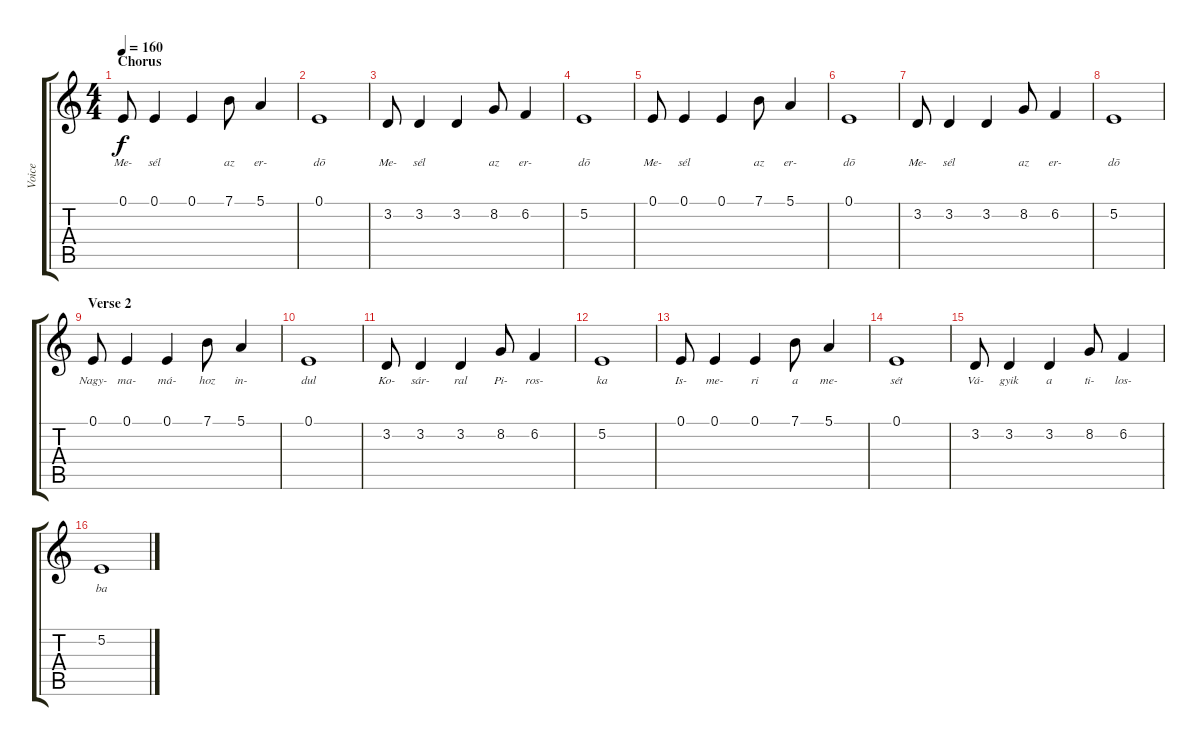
\track ("Voice" "Voice") {instrument cello}
\staff {score tabs}
\tuning (E4 B3 G3 D3 A2 E2) {hide}
\ts (4 4)
\section ("" "Chorus")
\tempo 160
\clef g2
\ks c
0.1.8{lyrics (0 "Me-") lyrics (1 "") lyrics (2 "") lyrics (3 "") lyrics (4 "") dy f} 0.1.4{lyrics (0 "sél") lyrics (1 "") lyrics (2 "") lyrics (3 "") lyrics (4 "")} 0.1.4{lyrics (0 "") lyrics (1 "") lyrics (2 "") lyrics (3 "") lyrics (4 "")} 7.1.8{lyrics (0 "az") lyrics (1 "") lyrics (2 "") lyrics (3 "") lyrics (4 "")} 5.1.4{lyrics (0 "er-") lyrics (1 "") lyrics (2 "") lyrics (3 "") lyrics (4 "")} |
0.1.1{lyrics (0 "dõ") lyrics (1 "") lyrics (2 "") lyrics (3 "") lyrics (4 "")} |
3.2.8{lyrics (0 "Me-") lyrics (1 "") lyrics (2 "") lyrics (3 "") lyrics (4 "")} 3.2.4{lyrics (0 "sél") lyrics (1 "") lyrics (2 "") lyrics (3 "") lyrics (4 "")} 3.2.4{lyrics (0 "") lyrics (1 "") lyrics (2 "") lyrics (3 "") lyrics (4 "")} 8.2.8{lyrics (0 "az") lyrics (1 "") lyrics (2 "") lyrics (3 "") lyrics (4 "")} 6.2.4{lyrics (0 "er-") lyrics (1 "") lyrics (2 "") lyrics (3 "") lyrics (4 "")} |
5.2.1{lyrics (0 "dõ") lyrics (1 "") lyrics (2 "") lyrics (3 "") lyrics (4 "")} |
0.1.8{lyrics (0 "Me-") lyrics (1 "") lyrics (2 "") lyrics (3 "") lyrics (4 "")} 0.1.4{lyrics (0 "sél") lyrics (1 "") lyrics (2 "") lyrics (3 "") lyrics (4 "")} 0.1.4{lyrics (0 "") lyrics (1 "") lyrics (2 "") lyrics (3 "") lyrics (4 "")} 7.1.8{lyrics (0 "az") lyrics (1 "") lyrics (2 "") lyrics (3 "") lyrics (4 "")} 5.1.4{lyrics (0 "er-") lyrics (1 "") lyrics (2 "") lyrics (3 "") lyrics (4 "")} |
0.1.1{lyrics (0 "dõ") lyrics (1 "") lyrics (2 "") lyrics (3 "") lyrics (4 "")} |
3.2.8{lyrics (0 "Me-") lyrics (1 "") lyrics (2 "") lyrics (3 "") lyrics (4 "")} 3.2.4{lyrics (0 "sél") lyrics (1 "") lyrics (2 "") lyrics (3 "") lyrics (4 "")} 3.2.4{lyrics (0 "") lyrics (1 "") lyrics (2 "") lyrics (3 "") lyrics (4 "")} 8.2.8{lyrics (0 "az") lyrics (1 "") lyrics (2 "") lyrics (3 "") lyrics (4 "")} 6.2.4{lyrics (0 "er-") lyrics (1 "") lyrics (2 "") lyrics (3 "") lyrics (4 "")} |
5.2.1{lyrics (0 "dõ") lyrics (1 "") lyrics (2 "") lyrics (3 "") lyrics (4 "")} |
\section ("" "Verse 2")
0.1.8{lyrics (0 "Nagy-") lyrics (1 "") lyrics (2 "") lyrics (3 "") lyrics (4 "")} 0.1.4{lyrics (0 "ma-") lyrics (1 "") lyrics (2 "") lyrics (3 "") lyrics (4 "")} 0.1.4{lyrics (0 "má-") lyrics (1 "") lyrics (2 "") lyrics (3 "") lyrics (4 "")} 7.1.8{lyrics (0 "hoz") lyrics (1 "") lyrics (2 "") lyrics (3 "") lyrics (4 "")} 5.1.4{lyrics (0 "in-") lyrics (1 "") lyrics (2 "") lyrics (3 "") lyrics (4 "")} |
0.1.1{lyrics (0 "dul") lyrics (1 "") lyrics (2 "") lyrics (3 "") lyrics (4 "")} |
3.2.8{lyrics (0 "Ko-") lyrics (1 "") lyrics (2 "") lyrics (3 "") lyrics (4 "")} 3.2.4{lyrics (0 "sár-") lyrics (1 "") lyrics (2 "") lyrics (3 "") lyrics (4 "")} 3.2.4{lyrics (0 "ral") lyrics (1 "") lyrics (2 "") lyrics (3 "") lyrics (4 "")} 8.2.8{lyrics (0 "Pi-") lyrics (1 "") lyrics (2 "") lyrics (3 "") lyrics (4 "")} 6.2.4{lyrics (0 "ros-") lyrics (1 "") lyrics (2 "") lyrics (3 "") lyrics (4 "")} |
5.2.1{lyrics (0 "ka") lyrics (1 "") lyrics (2 "") lyrics (3 "") lyrics (4 "")} |
0.1.8{lyrics (0 "Is-") lyrics (1 "") lyrics (2 "") lyrics (3 "") lyrics (4 "")} 0.1.4{lyrics (0 "me-") lyrics (1 "") lyrics (2 "") lyrics (3 "") lyrics (4 "")} 0.1.4{lyrics (0 "ri") lyrics (1 "") lyrics (2 "") lyrics (3 "") lyrics (4 "")} 7.1.8{lyrics (0 "a") lyrics (1 "") lyrics (2 "") lyrics (3 "") lyrics (4 "")} 5.1.4{lyrics (0 "me-") lyrics (1 "") lyrics (2 "") lyrics (3 "") lyrics (4 "")} |
0.1.1{lyrics (0 "sét") lyrics (1 "") lyrics (2 "") lyrics (3 "") lyrics (4 "")} |
3.2.8{lyrics (0 "Vá-") lyrics (1 "") lyrics (2 "") lyrics (3 "") lyrics (4 "")} 3.2.4{lyrics (0 "gyik") lyrics (1 "") lyrics (2 "") lyrics (3 "") lyrics (4 "")} 3.2.4{lyrics (0 "a") lyrics (1 "") lyrics (2 "") lyrics (3 "") lyrics (4 "")} 8.2.8{lyrics (0 "ti-") lyrics (1 "") lyrics (2 "") lyrics (3 "") lyrics (4 "")} 6.2.4{lyrics (0 "los-") lyrics (1 "") lyrics (2 "") lyrics (3 "") lyrics (4 "")} |
5.2.1{lyrics (0 "ba") lyrics (1 "") lyrics (2 "") lyrics (3 "") lyrics (4 "")}
